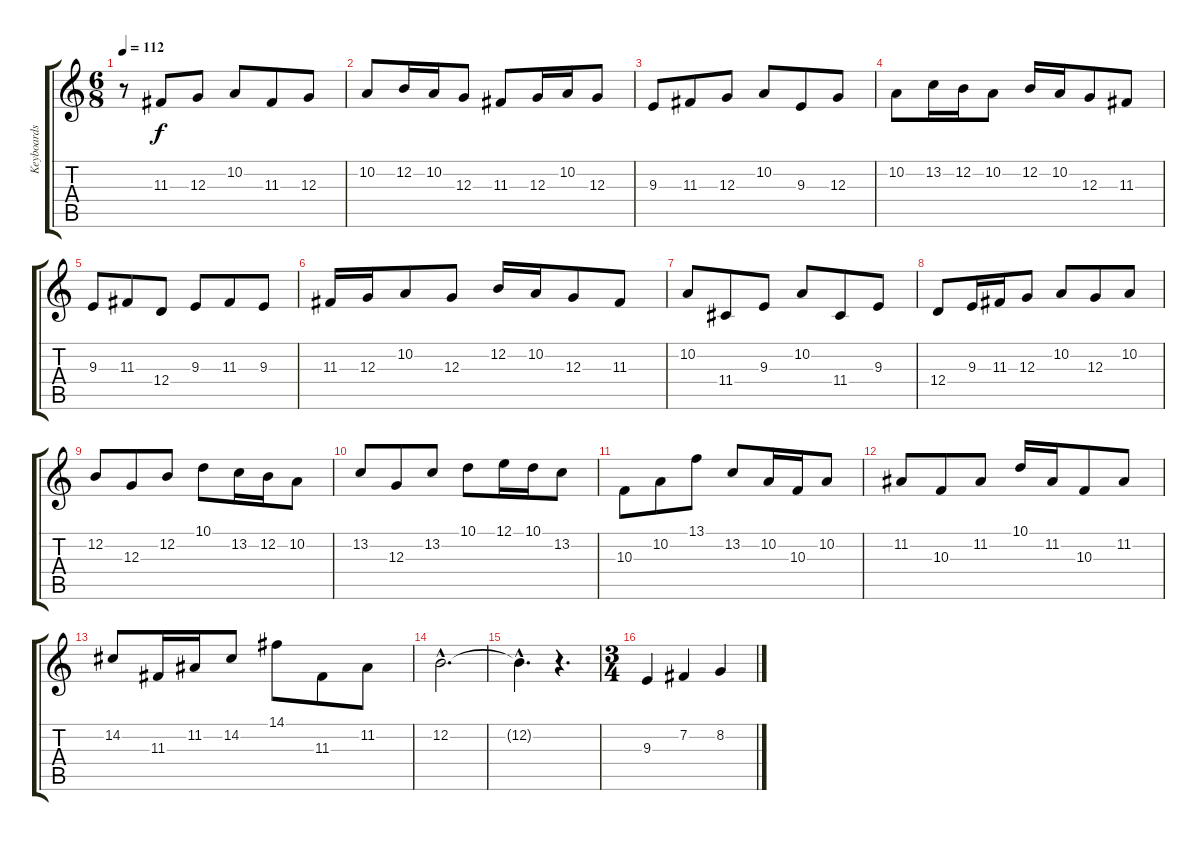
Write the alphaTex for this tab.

\track ("Keyboards" "Keyboards") {instrument electricgrandpiano}
\staff {score tabs}
\tuning (E4 B3 G3 D3 A2 E2) {hide}
\ts (6 8)
\tempo 112
\clef g2
\ks c
r.8{dy f} 11.3.8 12.3.8 10.2.8 11.3.8 12.3.8 |
10.2.8 12.2.16 10.2.16 12.3.8 11.3.8 12.3.16 10.2.16 12.3.8 |
9.3.8 11.3.8 12.3.8 10.2.8 9.3.8 12.3.8 |
10.2.8 13.2.16 12.2.16 10.2.8 12.2.16 10.2.16 12.3.8 11.3.8 |
9.3.8 11.3.8 12.4.8 9.3.8 11.3.8 9.3.8 |
11.3.16 12.3.16 10.2.8 12.3.8 12.2.16 10.2.16 12.3.8 11.3.8 |
10.2.8 11.4.8 9.3.8 10.2.8 11.4.8 9.3.8 |
12.4.8 9.3.16 11.3.16 12.3.8 10.2.8 12.3.8 10.2.8 |
12.2.8 12.3.8 12.2.8 10.1.8 13.2.16 12.2.16 10.2.8 |
13.2.8 12.3.8 13.2.8 10.1.8 12.1.16 10.1.16 13.2.8 |
10.3.8 10.2.8 13.1.8 13.2.8 10.2.16 10.3.16 10.2.8 |
11.2.8 10.3.8 11.2.8 10.1.16 11.2.16 10.3.8 11.2.8 |
14.2.8 11.3.16 11.2.16 14.2.8 14.1.8 11.3.8 11.2.8 |
12.2{hac}.2{d} |
12.2{hac t}.4{d} r.4{d} |
\ts (3 4)
9.3.4 7.2.4 8.2.4
